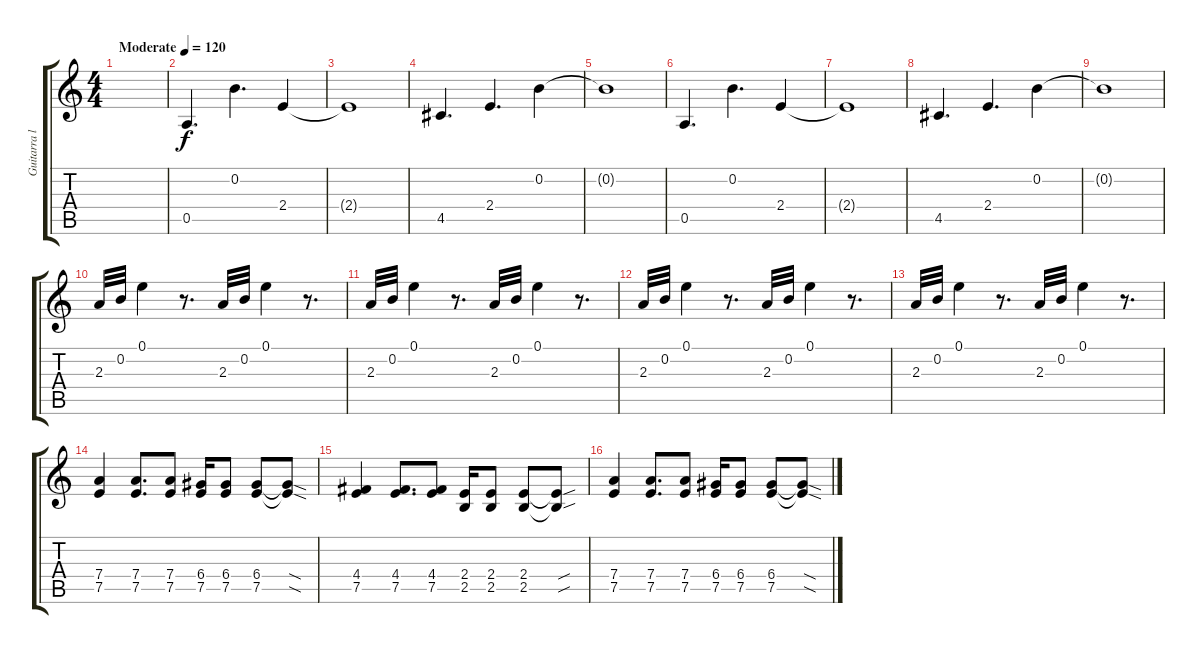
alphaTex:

\track ("Guitarra limpia" "Guitarra l") {instrument electricguitarclean}
\staff {score tabs}
\tuning (E4 B3 G3 D3 A2 E2) {hide}
\ts (4 4)
\tempo (120 "Moderate")
\clef g2
\ks c
|
0.5.4{d} 0.2.4{d} 2.4.4 |
2.4{t}.1 |
4.5.4{d} 2.4.4{d} 0.2.4 |
0.2{t}.1 |
0.5.4{d} 0.2.4{d} 2.4.4 |
2.4{t}.1 |
4.5.4{d} 2.4.4{d} 0.2.4 |
0.2{t}.1 |
2.3.32 0.2.32 0.1.4 r.8{d} 2.3.32 0.2.32 0.1.4 r.8{d} |
2.3.32 0.2.32 0.1.4 r.8{d} 2.3.32 0.2.32 0.1.4 r.8{d} |
2.3.32 0.2.32 0.1.4 r.8{d} 2.3.32 0.2.32 0.1.4 r.8{d} |
2.3.32 0.2.32 0.1.4 r.8{d} 2.3.32 0.2.32 0.1.4 r.8{d} |
(7.4 7.5).4 (7.4 7.5).8{d} (7.4 7.5).8 (6.4 7.5).16 (6.4 7.5).8 (6.4 7.5).8 (6.4{sod t} 7.5{sod t}).8 |
(4.4 7.5).4 (4.4 7.5).8{d} (4.4 7.5).8 (2.4 2.5).16 (2.4 2.5).8 (2.4 2.5).8 (2.4{sou t} 2.5{sou t}).8 |
(7.4 7.5).4 (7.4 7.5).8{d} (7.4 7.5).8 (6.4 7.5).16 (6.4 7.5).8 (6.4 7.5).8 (6.4{sod t} 7.5{sod t}).8
